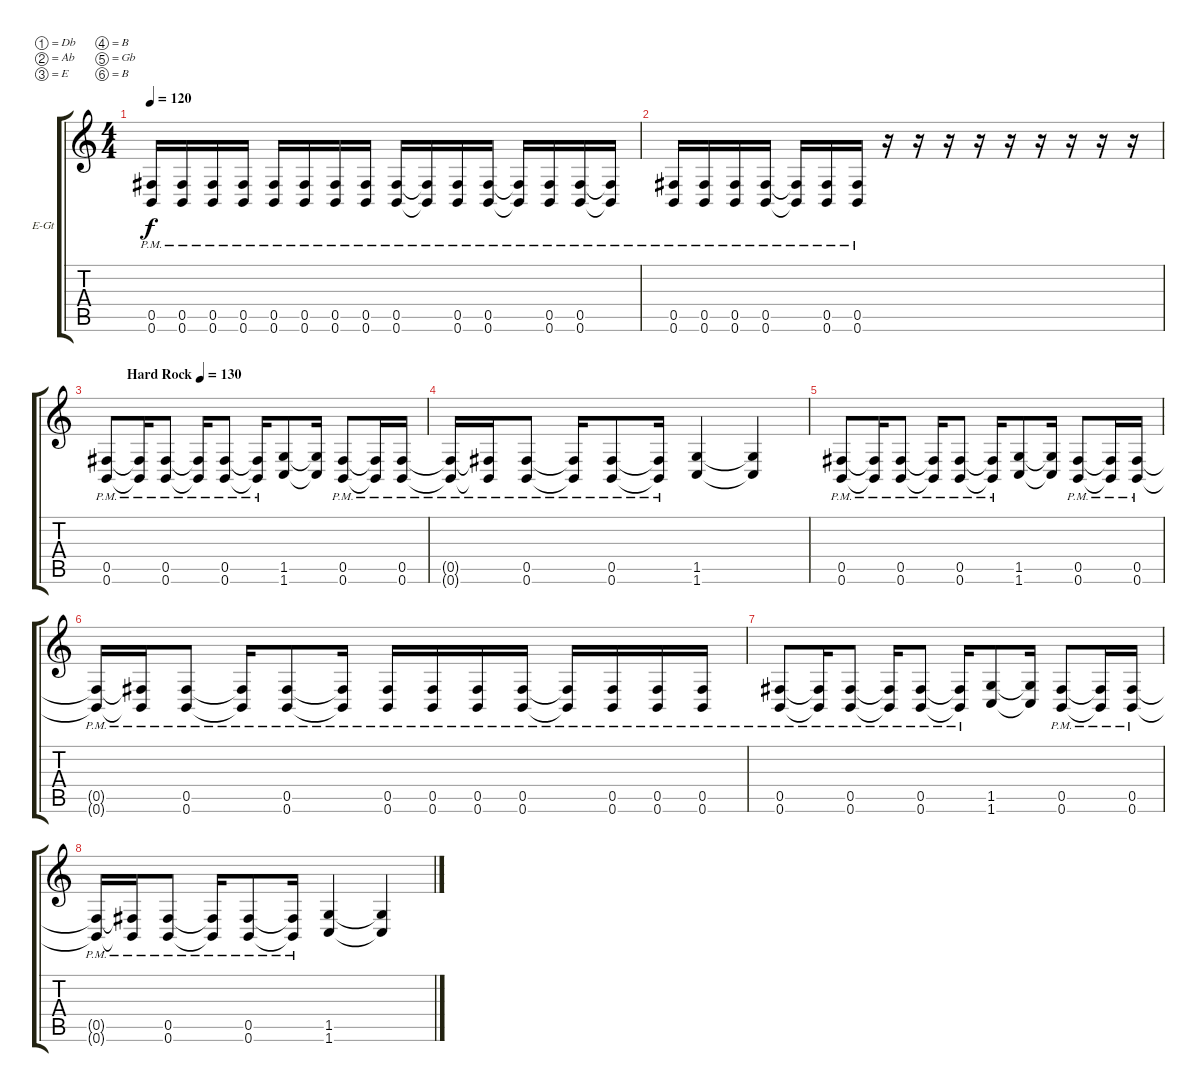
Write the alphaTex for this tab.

\bracketExtendMode groupsimilarinstruments
\firstSystemTrackNameOrientation horizontal
\otherSystemsTrackNameOrientation horizontal
\track ("Rhytm Gtr." "E-Gt") {instrument overdrivenguitar}
\staff {score tabs}
\tuning (Db4 Ab3 E3 B2 Gb2 B1)
\ts (4 4)
\tempo 120
\clef g2
\ks c
(0.6{pm} 0.5{pm}).16{dy f} (0.6{pm} 0.5{pm}).16 (0.6{pm} 0.5{pm}).16 (0.6{pm} 0.5{pm}).16 (0.6{pm} 0.5{pm}).16 (0.6{pm} 0.5{pm}).16 (0.6{pm} 0.5{pm}).16 (0.6{pm} 0.5{pm}).16 (0.6{pm} 0.5{pm}).16 (0.5{pm t} 0.6{pm t}).16 (0.6{pm} 0.5{pm}).16 (0.5{pm} 0.6{pm}).16 (0.5{pm t} 0.6{pm t}).16 (0.6{pm} 0.5{pm}).16 (0.5{pm} 0.6{pm}).16 (0.6{pm t} 0.5{pm t}).16 |
(0.6{pm} 0.5{pm}).16 (0.6{pm} 0.5{pm}).16 (0.6{pm} 0.5{pm}).16 (0.5{pm} 0.6{pm}).16 (0.6{pm t} 0.5{pm t}).16 (0.6{pm} 0.5{pm}).16 (0.6{pm} 0.5{pm}).16 r.16 r.16 r.16 r.16 r.16 r.16 r.16 r.16 r.16 |
\tempo (130 "Hard Rock" 0.0625)
(0.6{pm} 0.5{pm}).8 (0.6{pm t} 0.5{pm t}).16 (0.6{pm} 0.5{pm}).8 (0.6{pm t} 0.5{pm t}).16 (0.6{pm} 0.5{pm}).8 (0.6{pm t} 0.5{pm t}).16 (1.6 1.5).8 (1.6{t} 1.5{t}).16 (0.6{pm} 0.5{pm}).8 (0.6{pm t} 0.5{pm t}).16 (0.6{pm} 0.5{pm}).16 |
(0.6{pm t} 0.5{pm t}).16 (0.5{pm t} 0.6{pm t}).16 (0.6{pm} 0.5{pm}).8 (0.6{pm t} 0.5{pm t}).16 (0.6{pm} 0.5{pm}).8 (0.5{pm t} 0.6{pm t}).16 (1.6 1.5).4 (1.5{t} 1.6{t}).4 |
(0.6{pm} 0.5{pm}).8 (0.6{pm t} 0.5{pm t}).16 (0.6{pm} 0.5{pm}).8 (0.6{pm t} 0.5{pm t}).16 (0.6{pm} 0.5{pm}).8 (0.6{pm t} 0.5{pm t}).16 (1.6 1.5).8 (1.6{t} 1.5{t}).16 (0.6{pm} 0.5{pm}).8 (0.6{pm t} 0.5{pm t}).16 (0.6{pm} 0.5{pm}).16 |
(0.5{pm t} 0.6{pm t}).16 (0.6{pm t} 0.5{pm t}).16 (0.6{pm} 0.5{pm}).8 (0.5{pm t} 0.6{pm t}).16 (0.5{pm} 0.6{pm}).8 (0.5{pm t} 0.6{pm t}).16 (0.6{pm} 0.5{pm}).16 (0.6{pm} 0.5{pm}).16 (0.6{pm} 0.5{pm}).16 (0.6{pm} 0.5{pm}).16 (0.5{pm t} 0.6{pm t}).16 (0.6{pm} 0.5{pm}).16 (0.6{pm} 0.5{pm}).16 (0.6{pm} 0.5{pm}).16 |
(0.6{pm} 0.5{pm}).8 (0.6{pm t} 0.5{pm t}).16 (0.6{pm} 0.5{pm}).8 (0.6{pm t} 0.5{pm t}).16 (0.6{pm} 0.5{pm}).8 (0.6{pm t} 0.5{pm t}).16 (1.6 1.5).8 (1.6{t} 1.5{t}).16 (0.6{pm} 0.5{pm}).8 (0.6{pm t} 0.5{pm t}).16 (0.6{pm} 0.5{pm}).16 |
(0.6{pm t} 0.5{pm t}).16 (0.5{pm t} 0.6{pm t}).16 (0.6{pm} 0.5{pm}).8 (0.6{pm t} 0.5{pm t}).16 (0.6{pm} 0.5{pm}).8 (0.5{pm t} 0.6{pm t}).16 (1.6 1.5).4 (1.5{t} 1.6{t}).4
